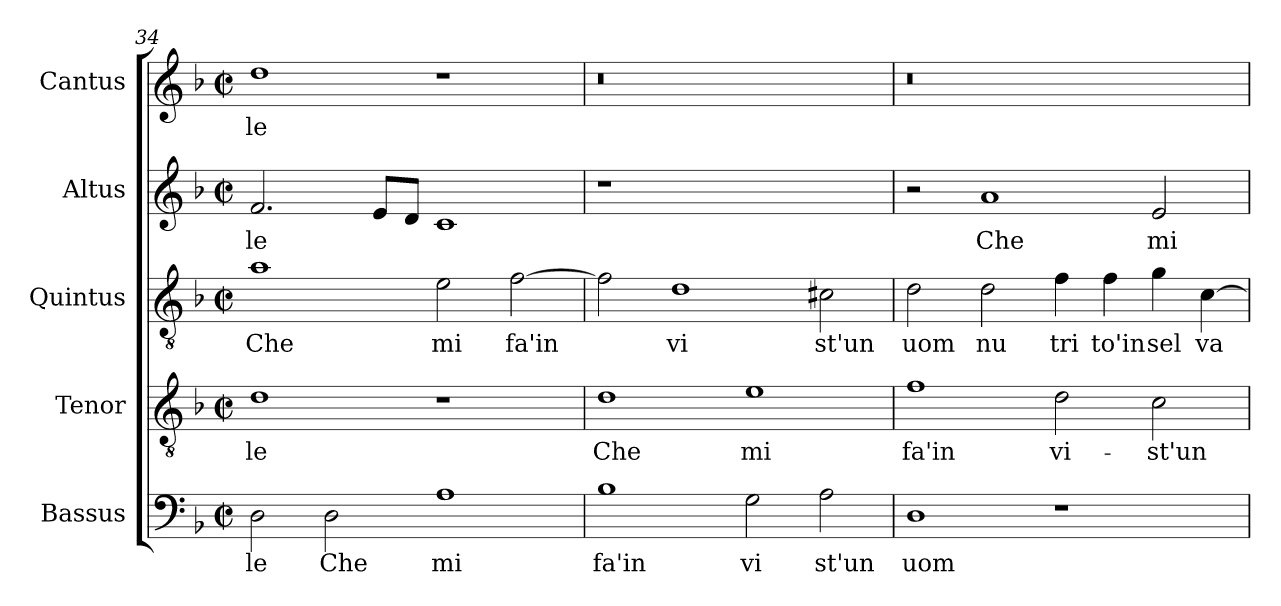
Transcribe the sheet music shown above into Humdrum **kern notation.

**kern	**text	**kern	**text	**kern	**text	**kern	**text	**kern	**text
*part5	*part5	*part4	*part4	*part3	*part3	*part2	*part2	*part1	*part1
*staff5	*staff5	*staff4	*staff4	*staff3	*staff3	*staff2	*staff2	*staff1	*staff1
*I"Bassus	*	*I"Tenor	*	*I"Quintus	*	*I"Altus	*	*I"Cantus	*
*clefF4	*	*clefGv2	*	*clefGv2	*	*clefG2	*	*clefG2	*
*k[b-]	*	*k[b-]	*	*k[b-]	*	*k[b-]	*	*k[b-]	*
*F:	*	*F:	*	*F:	*	*F:	*	*F:	*
*M2/2	*	*M2/2	*	*M2/2	*	*M2/2	*	*M2/2	*
*met(c|)	*	*met(c|)	*	*met(c|)	*	*met(c|)	*	*met(c|)	*
=34	=34	=34	=34	=34	=34	=34	=34	=34	=34
!	!LO:LY:b:cj	!	!LO:LY:b:cj	!	!LO:LY:b:cj	!	!LO:LY:b:cj	!	!LO:LY:b:cj
2D\	le	1d	-le	1a	Che	2.f/	le	1dd	-le
!	!LO:LY:b:cj	!	!	!	!	!	!	!	!
2D\	Che	.	.	.	.	.	.	.	.
!	!	!	!	!	!	!	!LO:LY:b:cj	!	!
.	.	.	.	.	.	8e/L	.	.	.
!	!	!	!	!	!	!	!LO:LY:b:cj	!	!
.	.	.	.	.	.	8d/J	.	.	.
!	!LO:LY:b:cj	!	!	!	!LO:LY:b:cj	!	!LO:LY:b:cj	!	!
1A	mi	1r	.	2e\	mi	1c	.	1r	.
!	!	!	!	!	!LO:LY:b:cj	!	!	!	!
.	.	.	.	[>2f\	fa'in	.	.	.	.
=35	=35	=35	=35	=35	=35	=35	=35	=35	=35
!	!LO:LY:b:cj	!	!LO:LY:b:cj	!	!LO:LY:b:cj	!	!	!	!
1B-	fa'in	1d	Che	2f\]	.	1r	.	0r	.
!	!	!	!	!	!LO:LY:b:cj	!	!	!	!
.	.	.	.	1d	vi	.	.	.	.
!	!LO:LY:b:cj	!	!LO:LY:b:cj	!	!	!	!	!	!
2G\	vi	1e	mi	.	.	1ryy	.	.	.
!	!LO:LY:b:cj	!	!	!	!LO:LY:b:cj	!	!	!	!
2A\	st'un	.	.	2c#X\	st'un	.	.	.	.
=36	=36	=36	=36	=36	=36	=36	=36	=36	=36
!	!LO:LY:b:cj	!	!LO:LY:b:cj	!	!LO:LY:b:cj	!	!	!	!
1D	uom	1f	fa'in	2d\	uom	2r	.	0r	.
!	!	!	!	!	!LO:LY:b:cj	!	!LO:LY:b:cj	!	!
.	.	.	.	2d\	nu	1a	Che	.	.
!	!	!	!LO:LY:b:cj	!	!LO:LY:b:cj	!	!	!	!
1r	.	2d\	vi-	4f\	tri	.	.	.	.
!	!	!	!	!	!LO:LY:b:cj	!	!	!	!
.	.	.	.	4f\	to'in	.	.	.	.
!	!	!	!LO:LY:b:cj	!	!LO:LY:b:cj	!	!LO:LY:b:cj	!	!
.	.	2c\	-st'un	4g\	sel	2e/	mi	.	.
!	!	!	!	!	!LO:LY:b:cj	!	!	!	!
.	.	.	.	[>4c\	va	.	.	.	.
=	=	=	=	=	=	=	=	=	=
*-	*-	*-	*-	*-	*-	*-	*-	*-	*-
